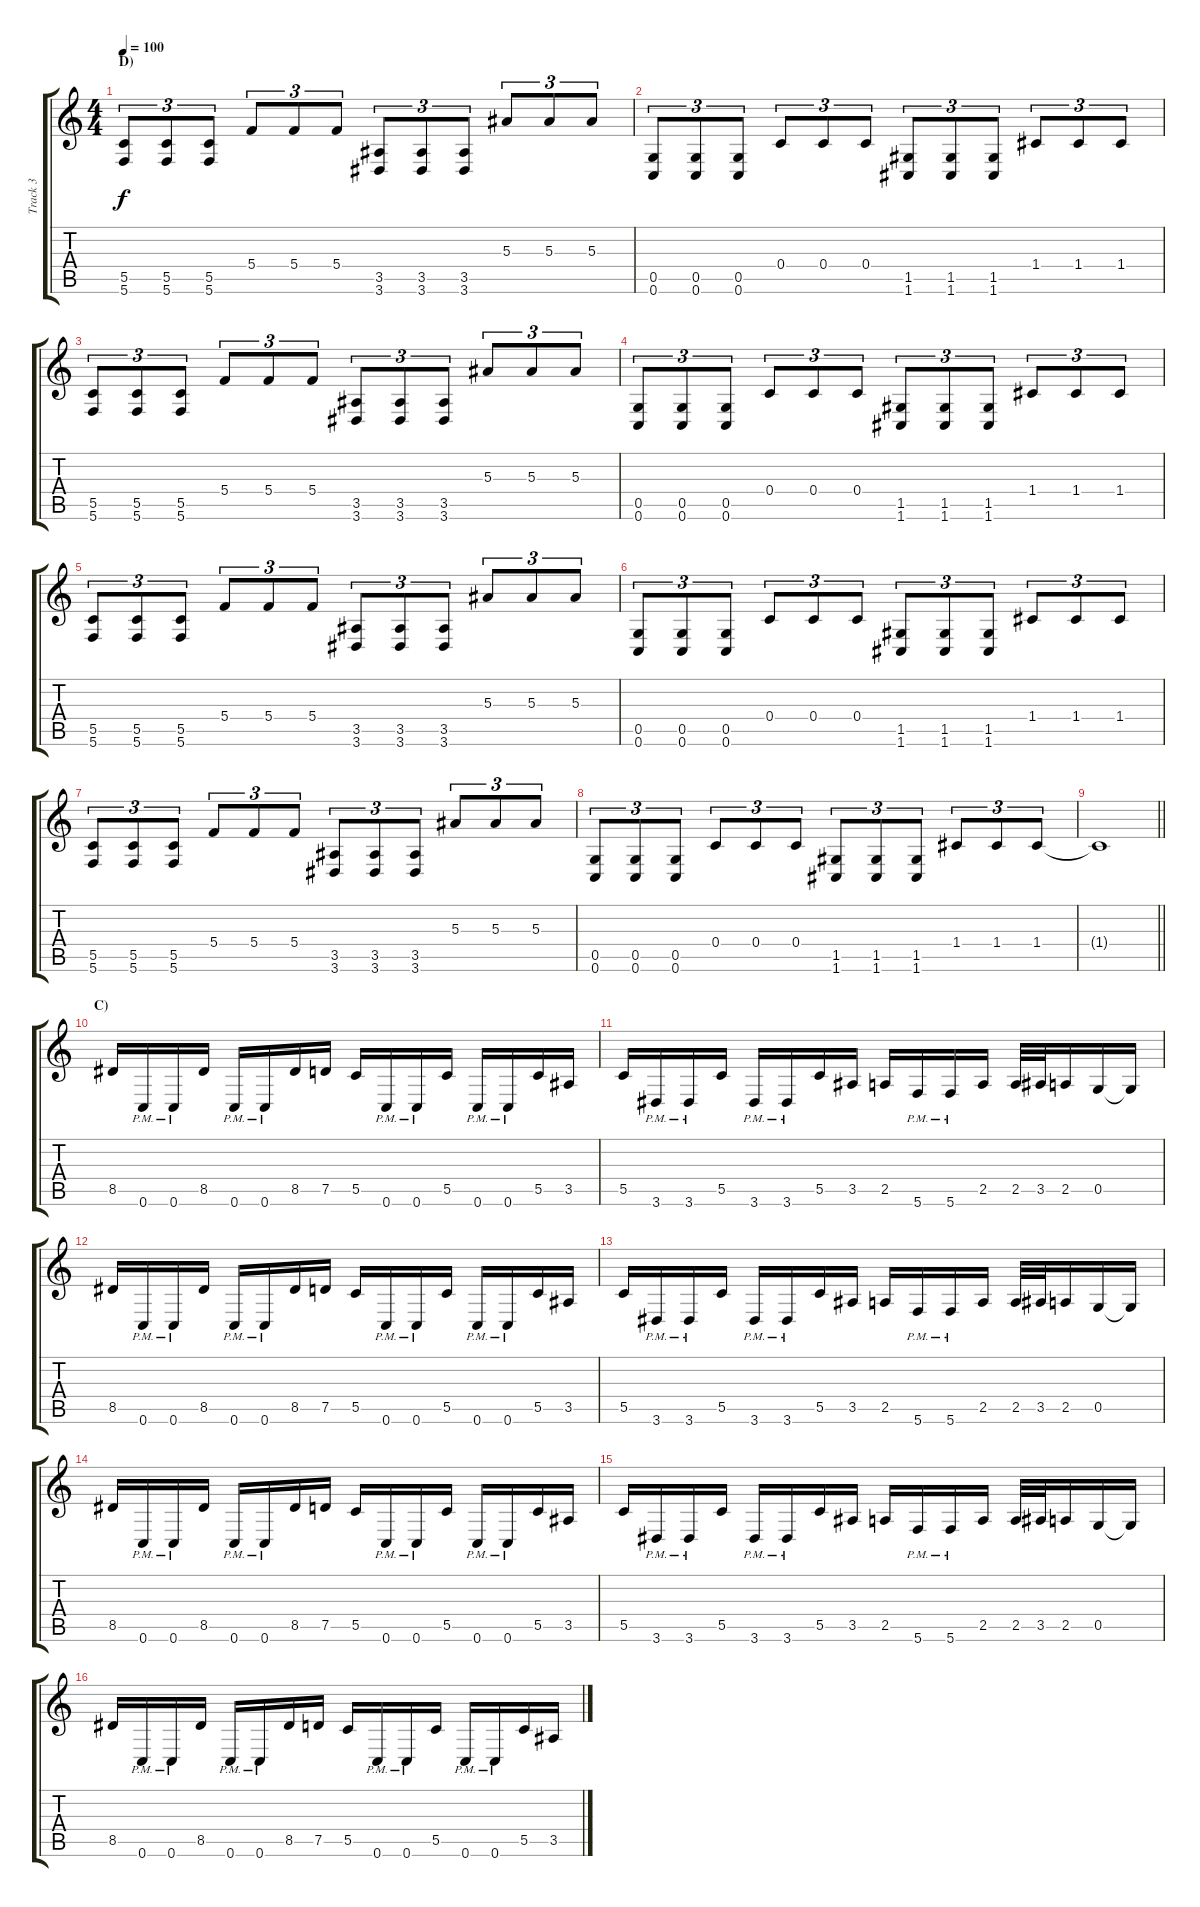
\track ("Track 3" "Track 3") {instrument distortionguitar}
\staff {score tabs}
\tuning (D4 A3 F3 C3 G2 C2) {hide}
\ts (4 4)
\section ("" "D)")
\tempo 100
\clef g2
\ks c
(5.5 5.6).8{tu (3 2) dy f} (5.5 5.6).8{tu (3 2)} (5.5 5.6).8{tu (3 2)} 5.4.8{tu (3 2)} 5.4.8{tu (3 2)} 5.4.8{tu (3 2)} (3.5 3.6).8{tu (3 2)} (3.5 3.6).8{tu (3 2)} (3.5 3.6).8{tu (3 2)} 5.3.8{tu (3 2)} 5.3.8{tu (3 2)} 5.3.8{tu (3 2)} |
(0.5 0.6).8{tu (3 2)} (0.5 0.6).8{tu (3 2)} (0.5 0.6).8{tu (3 2)} 0.4.8{tu (3 2)} 0.4.8{tu (3 2)} 0.4.8{tu (3 2)} (1.5 1.6).8{tu (3 2)} (1.5 1.6).8{tu (3 2)} (1.5 1.6).8{tu (3 2)} 1.4.8{tu (3 2)} 1.4.8{tu (3 2)} 1.4.8{tu (3 2)} |
(5.5 5.6).8{tu (3 2)} (5.5 5.6).8{tu (3 2)} (5.5 5.6).8{tu (3 2)} 5.4.8{tu (3 2)} 5.4.8{tu (3 2)} 5.4.8{tu (3 2)} (3.5 3.6).8{tu (3 2)} (3.5 3.6).8{tu (3 2)} (3.5 3.6).8{tu (3 2)} 5.3.8{tu (3 2)} 5.3.8{tu (3 2)} 5.3.8{tu (3 2)} |
(0.5 0.6).8{tu (3 2)} (0.5 0.6).8{tu (3 2)} (0.5 0.6).8{tu (3 2)} 0.4.8{tu (3 2)} 0.4.8{tu (3 2)} 0.4.8{tu (3 2)} (1.5 1.6).8{tu (3 2)} (1.5 1.6).8{tu (3 2)} (1.5 1.6).8{tu (3 2)} 1.4.8{tu (3 2)} 1.4.8{tu (3 2)} 1.4.8{tu (3 2)} |
(5.5 5.6).8{tu (3 2)} (5.5 5.6).8{tu (3 2)} (5.5 5.6).8{tu (3 2)} 5.4.8{tu (3 2)} 5.4.8{tu (3 2)} 5.4.8{tu (3 2)} (3.5 3.6).8{tu (3 2)} (3.5 3.6).8{tu (3 2)} (3.5 3.6).8{tu (3 2)} 5.3.8{tu (3 2)} 5.3.8{tu (3 2)} 5.3.8{tu (3 2)} |
(0.5 0.6).8{tu (3 2)} (0.5 0.6).8{tu (3 2)} (0.5 0.6).8{tu (3 2)} 0.4.8{tu (3 2)} 0.4.8{tu (3 2)} 0.4.8{tu (3 2)} (1.5 1.6).8{tu (3 2)} (1.5 1.6).8{tu (3 2)} (1.5 1.6).8{tu (3 2)} 1.4.8{tu (3 2)} 1.4.8{tu (3 2)} 1.4.8{tu (3 2)} |
(5.5 5.6).8{tu (3 2)} (5.5 5.6).8{tu (3 2)} (5.5 5.6).8{tu (3 2)} 5.4.8{tu (3 2)} 5.4.8{tu (3 2)} 5.4.8{tu (3 2)} (3.5 3.6).8{tu (3 2)} (3.5 3.6).8{tu (3 2)} (3.5 3.6).8{tu (3 2)} 5.3.8{tu (3 2)} 5.3.8{tu (3 2)} 5.3.8{tu (3 2)} |
(0.5 0.6).8{tu (3 2)} (0.5 0.6).8{tu (3 2)} (0.5 0.6).8{tu (3 2)} 0.4.8{tu (3 2)} 0.4.8{tu (3 2)} 0.4.8{tu (3 2)} (1.5 1.6).8{tu (3 2)} (1.5 1.6).8{tu (3 2)} (1.5 1.6).8{tu (3 2)} 1.4.8{tu (3 2)} 1.4.8{tu (3 2)} 1.4.8{tu (3 2)} |
\barLineRight lightlight
1.4{t}.1 |
\section ("" "C)")
8.5.16 0.6{pm}.16 0.6{pm}.16 8.5.16 0.6{pm}.16 0.6{pm}.16 8.5.16 7.5.16 5.5.16 0.6{pm}.16 0.6{pm}.16 5.5.16 0.6{pm}.16 0.6{pm}.16 5.5.16 3.5.16 |
5.5.16 3.6{pm}.16 3.6{pm}.16 5.5.16 3.6{pm}.16 3.6{pm}.16 5.5.16 3.5.16 2.5.16 5.6{pm}.16 5.6{pm}.16 2.5.16 2.5.32 3.5.32 2.5.16 0.5.16 0.5{t}.16 |
8.5.16 0.6{pm}.16 0.6{pm}.16 8.5.16 0.6{pm}.16 0.6{pm}.16 8.5.16 7.5.16 5.5.16 0.6{pm}.16 0.6{pm}.16 5.5.16 0.6{pm}.16 0.6{pm}.16 5.5.16 3.5.16 |
5.5.16 3.6{pm}.16 3.6{pm}.16 5.5.16 3.6{pm}.16 3.6{pm}.16 5.5.16 3.5.16 2.5.16 5.6{pm}.16 5.6{pm}.16 2.5.16 2.5.32 3.5.32 2.5.16 0.5.16 0.5{t}.16 |
8.5.16 0.6{pm}.16 0.6{pm}.16 8.5.16 0.6{pm}.16 0.6{pm}.16 8.5.16 7.5.16 5.5.16 0.6{pm}.16 0.6{pm}.16 5.5.16 0.6{pm}.16 0.6{pm}.16 5.5.16 3.5.16 |
5.5.16 3.6{pm}.16 3.6{pm}.16 5.5.16 3.6{pm}.16 3.6{pm}.16 5.5.16 3.5.16 2.5.16 5.6{pm}.16 5.6{pm}.16 2.5.16 2.5.32 3.5.32 2.5.16 0.5.16 0.5{t}.16 |
8.5.16 0.6{pm}.16 0.6{pm}.16 8.5.16 0.6{pm}.16 0.6{pm}.16 8.5.16 7.5.16 5.5.16 0.6{pm}.16 0.6{pm}.16 5.5.16 0.6{pm}.16 0.6{pm}.16 5.5.16 3.5.16
